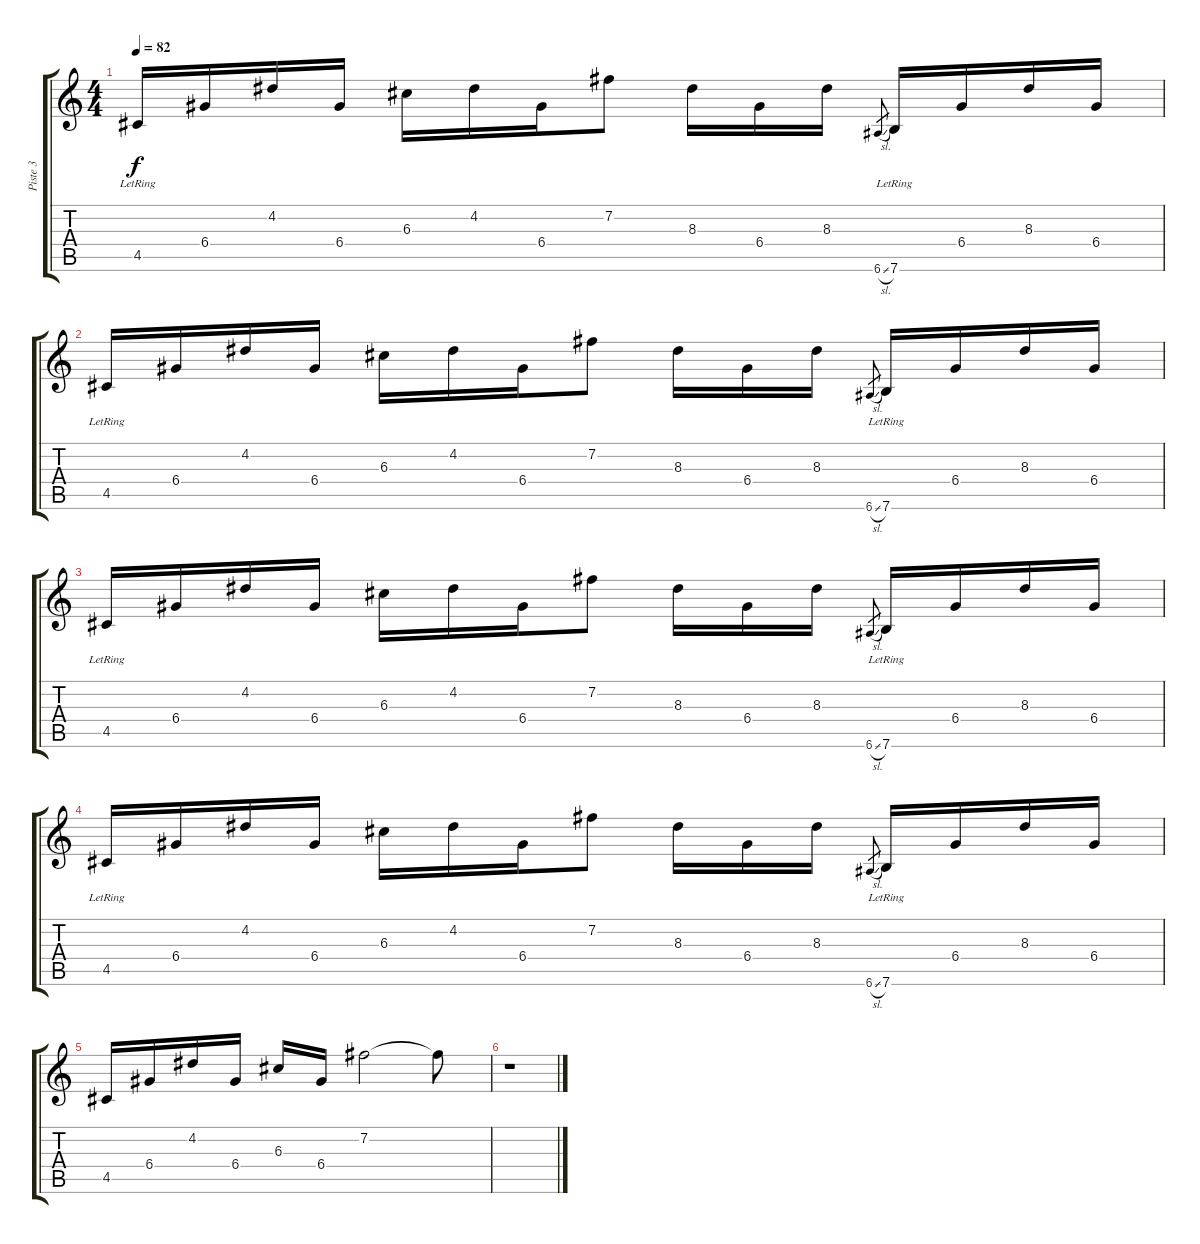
\track ("Piste 3" "Piste 3") {instrument electricguitarjazz}
\staff {score tabs}
\tuning (E4 B3 G3 D3 A2 E2) {hide}
\ts (4 4)
\tempo 82
\clef g2
\ks c
4.5{lr}.16{dy f} 6.4.16 4.2.16 6.4.16 6.3.16 4.2.16 6.4.16 7.2.8 8.3.16 6.4.16 8.3.16 6.6{sl}.8{gr} 7.6{lr}.16 6.4.16 8.3.16 6.4.16 |
4.5{lr}.16 6.4.16 4.2.16 6.4.16 6.3.16 4.2.16 6.4.16 7.2.8 8.3.16 6.4.16 8.3.16 6.6{sl}.8{gr} 7.6{lr}.16 6.4.16 8.3.16 6.4.16 |
4.5{lr}.16 6.4.16 4.2.16 6.4.16 6.3.16 4.2.16 6.4.16 7.2.8 8.3.16 6.4.16 8.3.16 6.6{sl}.8{gr} 7.6{lr}.16 6.4.16 8.3.16 6.4.16 |
4.5{lr}.16 6.4.16 4.2.16 6.4.16 6.3.16 4.2.16 6.4.16 7.2.8 8.3.16 6.4.16 8.3.16 6.6{sl}.8{gr} 7.6{lr}.16 6.4.16 8.3.16 6.4.16 |
4.5.16 6.4.16 4.2.16 6.4.16 6.3.16 6.4.16 7.2.2 7.2{t}.8 |
r.1
